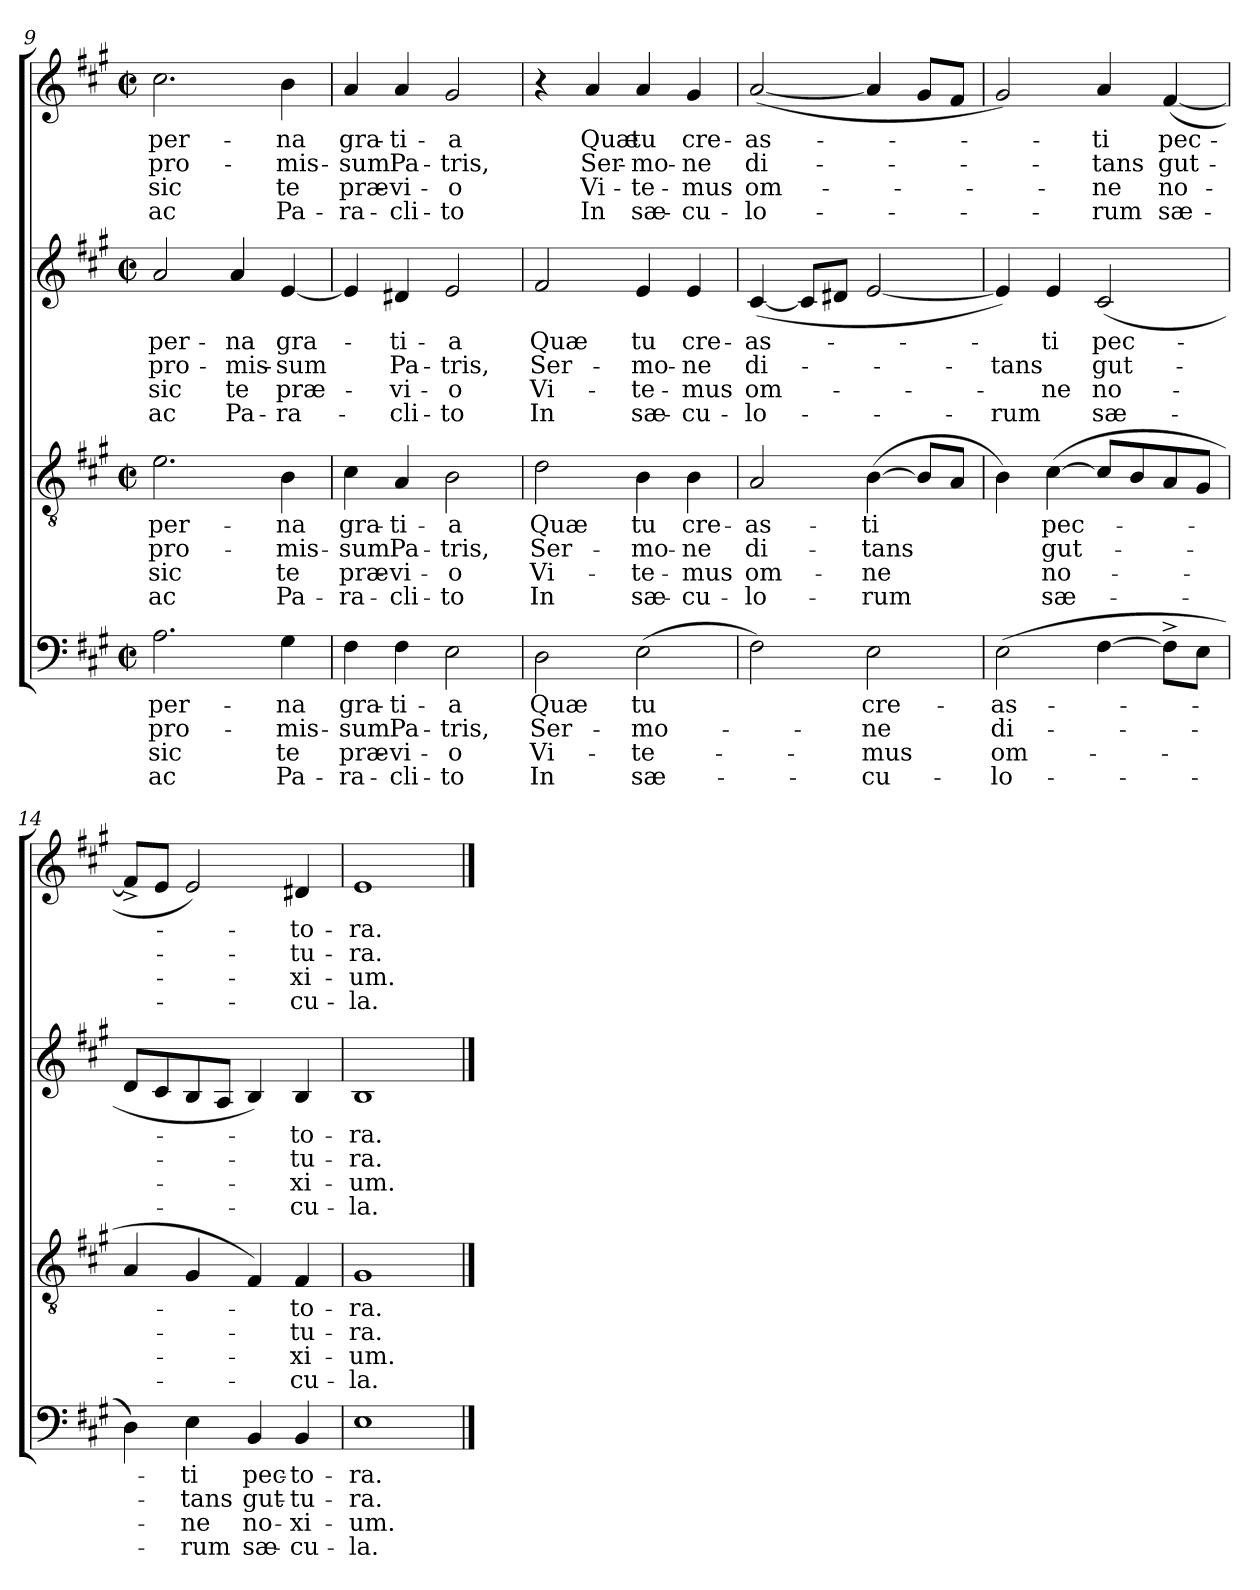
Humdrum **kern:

**kern	**text	**text	**text	**text	**kern	**text	**text	**text	**text	**kern	**text	**text	**text	**text	**kern	**text	**text	**text	**text
*part4	*part4	*part4	*part4	*part4	*part3	*part3	*part3	*part3	*part3	*part2	*part2	*part2	*part2	*part2	*part1	*part1	*part1	*part1	*part1
*staff4	*staff4	*staff4	*staff4	*staff4	*staff3	*staff3	*staff3	*staff3	*staff3	*staff2	*staff2	*staff2	*staff2	*staff2	*staff1	*staff1	*staff1	*staff1	*staff1
*clefF4	*	*	*	*	*clefGv2	*	*	*	*	*clefG2	*	*	*	*	*clefG2	*	*	*	*
*k[f#c#g#]	*	*	*	*	*k[f#c#g#]	*	*	*	*	*k[f#c#g#]	*	*	*	*	*k[f#c#g#]	*	*	*	*
*A:	*	*	*	*	*A:	*	*	*	*	*A:	*	*	*	*	*A:	*	*	*	*
*M2/2	*	*	*	*	*M2/2	*	*	*	*	*M2/2	*	*	*	*	*M2/2	*	*	*	*
*met(c|)	*	*	*	*	*met(c|)	*	*	*	*	*met(c|)	*	*	*	*	*met(c|)	*	*	*	*
=9	=9	=9	=9	=9	=9	=9	=9	=9	=9	=9	=9	=9	=9	=9	=9	=9	=9	=9	=9
!	!LO:LY:b	!LO:LY:b	!LO:LY:b	!LO:LY:b	!	!LO:LY:b	!LO:LY:b	!LO:LY:b	!LO:LY:b	!	!LO:LY:b	!LO:LY:b	!LO:LY:b	!LO:LY:b	!	!LO:LY:b	!LO:LY:b	!LO:LY:b	!LO:LY:b
2.A\	-per-	pro-	sic	ac	2.e\	-per-	pro-	sic	ac	2a/	-per-	pro-	sic	ac	2.cc#\	-per-	pro-	sic	ac
!	!	!	!	!	!	!	!	!	!	!	!LO:LY:b:rj	!LO:LY:b:rj	!LO:LY:b:rj	!LO:LY:b:rj	!	!	!	!	!
.	.	.	.	.	.	.	.	.	.	4a/	-na	-mis-	te	Pa-	.	.	.	.	.
!	!LO:LY:b	!LO:LY:b	!LO:LY:b	!LO:LY:b	!	!LO:LY:b	!LO:LY:b	!LO:LY:b	!LO:LY:b	!	!LO:LY:b	!LO:LY:b	!LO:LY:b	!LO:LY:b	!	!LO:LY:b	!LO:LY:b	!LO:LY:b	!LO:LY:b
4G#\	-na	-mis-	te	Pa-	4B\	-na	-mis-	te	Pa-	[<4e/	gra-	-sum	præ-	-ra-	4b\	-na	-mis-	te	Pa-
=10	=10	=10	=10	=10	=10	=10	=10	=10	=10	=10	=10	=10	=10	=10	=10	=10	=10	=10	=10
!	!LO:LY:b	!LO:LY:b	!LO:LY:b	!LO:LY:b	!	!LO:LY:b	!LO:LY:b	!LO:LY:b	!LO:LY:b	!	!	!	!	!	!	!LO:LY:b	!LO:LY:b	!LO:LY:b	!LO:LY:b
4F#\	gra-	-sum	præ-	-ra-	4c#\	gra-	-sum	præ-	-ra-	4e/]	.	.	.	.	4a/	gra-	-sum	præ-	-ra-
!	!LO:LY:b	!LO:LY:b	!LO:LY:b	!LO:LY:b	!	!LO:LY:b	!LO:LY:b	!LO:LY:b	!LO:LY:b	!	!LO:LY:b	!LO:LY:b	!LO:LY:b	!LO:LY:b	!	!LO:LY:b	!LO:LY:b	!LO:LY:b	!LO:LY:b
4F#\	-ti-	Pa-	-vi-	-cli-	4A/	-ti-	Pa-	-vi-	-cli-	4d#X/	-ti-	Pa-	-vi-	-cli-	4a/	-ti-	Pa-	-vi-	-cli-
!	!LO:LY:b	!LO:LY:b	!LO:LY:b	!LO:LY:b	!	!LO:LY:b	!LO:LY:b	!LO:LY:b	!LO:LY:b	!	!LO:LY:b	!LO:LY:b	!LO:LY:b	!LO:LY:b	!	!LO:LY:b	!LO:LY:b	!LO:LY:b	!LO:LY:b
2E\	-a	-tris,	-o	-to	2B\	-a	-tris,	-o	-to	2e/	-a	-tris,	-o	-to	2g#/	-a	-tris,	-o	-to
=11	=11	=11	=11	=11	=11	=11	=11	=11	=11	=11	=11	=11	=11	=11	=11	=11	=11	=11	=11
!	!LO:LY:b	!LO:LY:b	!LO:LY:b	!LO:LY:b	!	!LO:LY:b	!LO:LY:b	!LO:LY:b	!LO:LY:b	!	!LO:LY:b	!LO:LY:b	!LO:LY:b	!LO:LY:b	!	!	!	!	!
2D\	Quæ	Ser-	Vi-	In	2d\	Quæ	Ser-	Vi-	In	2f#/	Quæ	Ser-	Vi-	In	4r	.	.	.	.
!	!	!	!	!	!	!	!	!	!	!	!	!	!	!	!	!LO:LY:b	!LO:LY:b	!LO:LY:b	!LO:LY:b
.	.	.	.	.	.	.	.	.	.	.	.	.	.	.	4a/	Quæ	Ser-	Vi-	In
!	!LO:LY:b	!LO:LY:b	!LO:LY:b	!LO:LY:b	!	!LO:LY:b	!LO:LY:b	!LO:LY:b	!LO:LY:b	!	!LO:LY:b	!LO:LY:b	!LO:LY:b	!LO:LY:b	!	!LO:LY:b	!LO:LY:b	!LO:LY:b	!LO:LY:b
(>2E\	tu	-mo-	-te-	sæ-	4B\	tu	-mo-	-te-	sæ-	4e/	tu	-mo-	-te-	sæ-	4a/	tu	-mo-	-te-	sæ-
!	!	!	!	!	!	!LO:LY:b	!LO:LY:b	!LO:LY:b	!LO:LY:b	!	!LO:LY:b	!LO:LY:b	!LO:LY:b	!LO:LY:b	!	!LO:LY:b	!LO:LY:b	!LO:LY:b	!LO:LY:b
.	.	.	.	.	4B\	cre-	-ne	-mus	-cu-	4e/	cre-	-ne	-mus	-cu-	4g#/	cre-	-ne	-mus	-cu-
=12	=12	=12	=12	=12	=12	=12	=12	=12	=12	=12	=12	=12	=12	=12	=12	=12	=12	=12	=12
!	!	!	!	!	!	!LO:LY:b	!LO:LY:b	!LO:LY:b	!LO:LY:b	!	!LO:LY:b	!LO:LY:b	!LO:LY:b	!LO:LY:b	!	!LO:LY:b	!LO:LY:b	!LO:LY:b	!LO:LY:b
2F#\)	.	.	.	.	2A/	-as-	di-	om-	-lo-	(<[<4c#/	-as-	di-	om-	-lo-	(<[<2a/	-as-	di-	om-	-lo-
.	.	.	.	.	.	.	.	.	.	8c#/L]	.	.	.	.	.	.	.	.	.
.	.	.	.	.	.	.	.	.	.	8d#X/J	.	.	.	.	.	.	.	.	.
!	!LO:LY:b	!LO:LY:b	!LO:LY:b	!LO:LY:b	!	!LO:LY:b	!LO:LY:b	!LO:LY:b	!LO:LY:b	!	!	!	!	!	!	!	!	!	!
2E\	cre-	-ne	-mus	-cu-	(>[>4B\	-ti	-tans	-ne	-rum	[<2e/	.	.	.	.	4a/]	.	.	.	.
.	.	.	.	.	8B/L]	.	.	.	.	.	.	.	.	.	8g#/L	.	.	.	.
.	.	.	.	.	8A/J	.	.	.	.	.	.	.	.	.	8f#/J	.	.	.	.
=13	=13	=13	=13	=13	=13	=13	=13	=13	=13	=13	=13	=13	=13	=13	=13	=13	=13	=13	=13
!	!LO:LY:b	!LO:LY:b	!LO:LY:b	!LO:LY:b	!	!	!	!	!	!	!	!LO:LY:b	!	!LO:LY:b	!	!	!	!	!
(>2E\	-as-	di-	om-	-lo-	4B\)	.	.	.	.	4e/])	.	-tans	.	-rum	2g#/)	.	.	.	.
!	!	!	!	!	!	!LO:LY:b	!LO:LY:b	!LO:LY:b	!LO:LY:b	!	!LO:LY:b	!	!LO:LY:b	!	!	!	!	!	!
.	.	.	.	.	(>[>4c#\	pec-	gut-	no-	sæ-	4e/	-ti	.	-ne	.	.	.	.	.	.
!	!	!	!	!	!	!	!	!	!	!	!LO:LY:b	!LO:LY:b	!LO:LY:b	!LO:LY:b	!	!LO:LY:b	!LO:LY:b	!LO:LY:b	!LO:LY:b
[>4F#\	.	.	.	.	8c#/L]	.	.	.	.	(2c#/	pec-	gut-	no-	sæ-	4a/	-ti	-tans	-ne	-rum
.	.	.	.	.	8B/	.	.	.	.	.	.	.	.	.	.	.	.	.	.
!	!	!	!	!	!	!	!	!	!	!	!	!	!	!	!	!LO:LY:b	!LO:LY:b	!LO:LY:b	!LO:LY:b
8F#^>\L]	.	.	.	.	8A/	.	.	.	.	.	.	.	.	.	(<[<4f#/	pec-	gut-	no-	sæ-
8E\J	.	.	.	.	8G#/J	.	.	.	.	.	.	.	.	.	.	.	.	.	.
=14	=14	=14	=14	=14	=14	=14	=14	=14	=14	=14	=14	=14	=14	=14	=14	=14	=14	=14	=14
4D\)	.	.	.	.	4A/	.	.	.	.	8d/L	.	.	.	.	8f#^</L]	.	.	.	.
.	.	.	.	.	.	.	.	.	.	8c#/	.	.	.	.	8e/J	.	.	.	.
!	!LO:LY:b	!LO:LY:b	!LO:LY:b	!LO:LY:b	!	!	!	!	!	!	!	!	!	!	!	!	!	!	!
4E\	-ti	-tans	-ne	-rum	4G#/	.	.	.	.	8B/	.	.	.	.	2e/)	.	.	.	.
.	.	.	.	.	.	.	.	.	.	8A/J	.	.	.	.	.	.	.	.	.
!	!LO:LY:b	!LO:LY:b	!LO:LY:b	!LO:LY:b	!	!	!	!	!	!	!	!	!	!	!	!	!	!	!
4BB/	pec-	gut-	no-	sæ-	4F#/)	.	.	.	.	4B/)	.	.	.	.	.	.	.	.	.
!	!LO:LY:b:rj	!LO:LY:b:rj	!LO:LY:b:rj	!LO:LY:b:rj	!	!LO:LY:b	!LO:LY:b	!LO:LY:b	!LO:LY:b	!	!LO:LY:b	!LO:LY:b	!LO:LY:b	!LO:LY:b	!	!LO:LY:b	!LO:LY:b	!LO:LY:b	!LO:LY:b
4BB/	-to-	-tu-	-xi-	-cu-	4F#/	-to-	-tu-	-xi-	-cu-	4B/	-to-	-tu-	-xi-	-cu-	4d#X/	-to-	-tu-	-xi-	-cu-
=15	=15	=15	=15	=15	=15	=15	=15	=15	=15	=15	=15	=15	=15	=15	=15	=15	=15	=15	=15
!	!LO:LY:b	!LO:LY:b	!LO:LY:b	!LO:LY:b	!	!LO:LY:b	!LO:LY:b	!LO:LY:b	!LO:LY:b	!	!LO:LY:b	!LO:LY:b	!LO:LY:b	!LO:LY:b	!	!LO:LY:b	!LO:LY:b	!LO:LY:b	!LO:LY:b
1E	-ra.	-ra.	-um.	-la.	1G#	-ra.	-ra.	-um.	-la.	1B	-ra.	-ra.	-um.	-la.	1e	-ra.	-ra.	-um.	-la.
==	==	==	==	==	==	==	==	==	==	==	==	==	==	==	==	==	==	==	==
*-	*-	*-	*-	*-	*-	*-	*-	*-	*-	*-	*-	*-	*-	*-	*-	*-	*-	*-	*-
